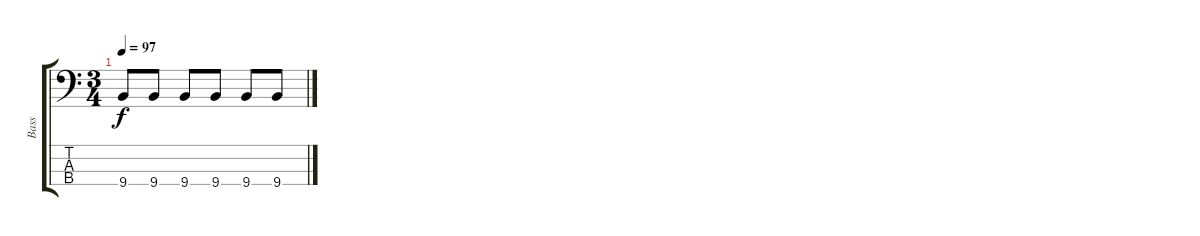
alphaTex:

\track ("Bass" "Bass") {instrument electricbassfinger}
\staff {score tabs}
\tuning (G2 D2 A1 D1) {hide}
\ts (3 4)
\tempo 97
\clef f4
\ks c
9.4.8{dy f} 9.4.8 9.4.8 9.4.8 9.4.8 9.4.8
